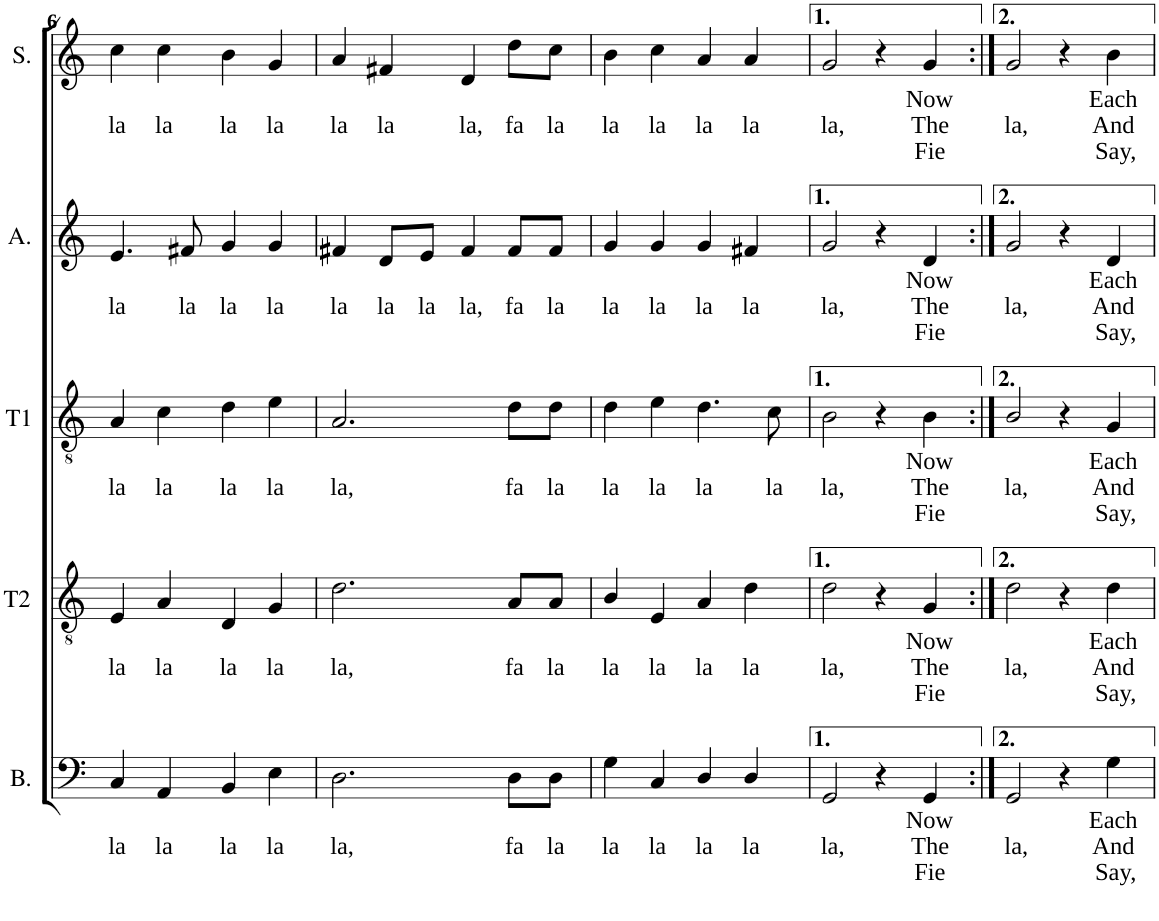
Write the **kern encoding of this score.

**kern	**text	**text	**text	**kern	**text	**text	**text	**kern	**text	**text	**text	**kern	**text	**text	**text	**kern	**text	**text	**text
*part5	*part5	*part5	*part5	*part4	*part4	*part4	*part4	*part3	*part3	*part3	*part3	*part2	*part2	*part2	*part2	*part1	*part1	*part1	*part1
*staff5	*staff5	*staff5	*staff5	*staff4	*staff4	*staff4	*staff4	*staff3	*staff3	*staff3	*staff3	*staff2	*staff2	*staff2	*staff2	*staff1	*staff1	*staff1	*staff1
*I"Basse	*	*	*	*I"Ténor 2	*	*	*	*I"Ténor 1	*	*	*	*I"Alto	*	*	*	*I"Soprano	*	*	*
*I'B.	*	*	*	*I'T2	*	*	*	*I'T1	*	*	*	*I'A.	*	*	*	*I'S.	*	*	*
!!LO:PB:g=z
*clefF4	*	*	*	*clefGv2	*	*	*	*clefGv2	*	*	*	*clefG2	*	*	*	*clefG2	*	*	*
*k[]	*	*	*	*k[]	*	*	*	*k[]	*	*	*	*k[]	*	*	*	*k[]	*	*	*
*M2/2	*	*	*	*M2/2	*	*	*	*M2/2	*	*	*	*M2/2	*	*	*	*M2/2	*	*	*
=6	=6	=6	=6	=6	=6	=6	=6	=6	=6	=6	=6	=6	=6	=6	=6	=6	=6	=6	=6
!	!	!LO:LY:b	!	!	!	!LO:LY:b	!	!	!	!LO:LY:b	!	!	!	!LO:LY:b	!	!	!	!LO:LY:b	!
4C/	.	la	.	4E/	.	la	.	4A/	.	la	.	4.e/	.	la	.	4cc\	.	la	.
!	!	!LO:LY:b	!	!	!	!LO:LY:b	!	!	!	!LO:LY:b	!	!	!	!	!	!	!	!LO:LY:b	!
4AA/	.	la	.	4A/	.	la	.	4c\	.	la	.	.	.	.	.	4cc\	.	la	.
!	!	!	!	!	!	!	!	!	!	!	!	!	!	!LO:LY:b	!	!	!	!	!
.	.	.	.	.	.	.	.	.	.	.	.	8f#X/	.	la	.	.	.	.	.
!	!	!LO:LY:b	!	!	!	!LO:LY:b	!	!	!	!LO:LY:b	!	!	!	!LO:LY:b	!	!	!	!LO:LY:b	!
4BB/	.	la	.	4D/	.	la	.	4d\	.	la	.	4g/	.	la	.	4b\	.	la	.
!	!	!LO:LY:b	!	!	!	!LO:LY:b	!	!	!	!LO:LY:b	!	!	!	!LO:LY:b	!	!	!	!LO:LY:b	!
4E\	.	la	.	4G/	.	la	.	4e\	.	la	.	4g/	.	la	.	4g/	.	la	.
=7	=7	=7	=7	=7	=7	=7	=7	=7	=7	=7	=7	=7	=7	=7	=7	=7	=7	=7	=7
!	!	!LO:LY:b	!	!	!	!LO:LY:b	!	!	!	!LO:LY:b	!	!	!	!LO:LY:b	!	!	!	!LO:LY:b	!
2.D\	.	la,	.	2.d\	.	la,	.	2.A/	.	la,	.	4f#X/	.	la	.	4a/	.	la	.
!	!	!	!	!	!	!	!	!	!	!	!	!	!	!LO:LY:b	!	!	!	!LO:LY:b	!
.	.	.	.	.	.	.	.	.	.	.	.	8d/L	.	la	.	4f#X/	.	la	.
!	!	!	!	!	!	!	!	!	!	!	!	!	!	!LO:LY:b	!	!	!	!	!
.	.	.	.	.	.	.	.	.	.	.	.	8e/J	.	la	.	.	.	.	.
!	!	!	!	!	!	!	!	!	!	!	!	!	!	!LO:LY:b	!	!	!	!LO:LY:b	!
.	.	.	.	.	.	.	.	.	.	.	.	4f#/	.	la,	.	4d/	.	la,	.
!	!	!LO:LY:b	!	!	!	!LO:LY:b	!	!	!	!LO:LY:b	!	!	!	!LO:LY:b	!	!	!	!LO:LY:b	!
8D\L	.	fa	.	8A/L	.	fa	.	8d\L	.	fa	.	8f#/L	.	fa	.	8dd\L	.	fa	.
!	!	!LO:LY:b	!	!	!	!LO:LY:b	!	!	!	!LO:LY:b	!	!	!	!LO:LY:b	!	!	!	!LO:LY:b	!
8D\J	.	la	.	8A/J	.	la	.	8d\J	.	la	.	8f#/J	.	la	.	8cc\J	.	la	.
=8	=8	=8	=8	=8	=8	=8	=8	=8	=8	=8	=8	=8	=8	=8	=8	=8	=8	=8	=8
!	!	!LO:LY:b	!	!	!	!LO:LY:b	!	!	!	!LO:LY:b	!	!	!	!LO:LY:b	!	!	!	!LO:LY:b	!
4G\	.	la	.	4B/	.	la	.	4d\	.	la	.	4g/	.	la	.	4b\	.	la	.
!	!	!LO:LY:b	!	!	!	!LO:LY:b	!	!	!	!LO:LY:b	!	!	!	!LO:LY:b	!	!	!	!LO:LY:b	!
4C/	.	la	.	4E/	.	la	.	4e\	.	la	.	4g/	.	la	.	4cc\	.	la	.
!	!	!LO:LY:b	!	!	!	!LO:LY:b	!	!	!	!LO:LY:b	!	!	!	!LO:LY:b	!	!	!	!LO:LY:b	!
4D/	.	la	.	4A/	.	la	.	4.d\	.	la	.	4g/	.	la	.	4a/	.	la	.
!	!	!LO:LY:b	!	!	!	!LO:LY:b	!	!	!	!	!	!	!	!LO:LY:b	!	!	!	!LO:LY:b	!
4D/	.	la	.	4d\	.	la	.	.	.	.	.	4f#X/	.	la	.	4a/	.	la	.
!	!	!	!	!	!	!	!	!	!	!LO:LY:b	!	!	!	!	!	!	!	!	!
.	.	.	.	.	.	.	.	8c\	.	la	.	.	.	.	.	.	.	.	.
=9	=9	=9	=9	=9	=9	=9	=9	=9	=9	=9	=9	=9	=9	=9	=9	=9	=9	=9	=9
!	!	!LO:LY:b	!	!	!	!LO:LY:b	!	!	!	!LO:LY:b	!	!	!	!LO:LY:b	!	!	!	!LO:LY:b	!
2GG/	.	la,	.	2d\	.	la,	.	2B\	.	la,	.	2g/	.	la,	.	2g/	.	la,	.
4r	.	.	.	4r	.	.	.	4r	.	.	.	4r	.	.	.	4r	.	.	.
!	!LO:LY:b	!LO:LY:b	!LO:LY:b	!	!LO:LY:b	!LO:LY:b	!LO:LY:b	!	!LO:LY:b	!LO:LY:b	!LO:LY:b	!	!LO:LY:b	!LO:LY:b	!LO:LY:b	!	!LO:LY:b	!LO:LY:b	!LO:LY:b
4GG/	Now	The	Fie	4G/	Now	The	Fie	4B\	Now	The	Fie	4d/	Now	The	Fie	4g/	Now	The	Fie
=10:|!	=10:|!	=10:|!	=10:|!	=10:|!	=10:|!	=10:|!	=10:|!	=10:|!	=10:|!	=10:|!	=10:|!	=10:|!	=10:|!	=10:|!	=10:|!	=10:|!	=10:|!	=10:|!	=10:|!
!	!	!LO:LY:b	!	!	!	!LO:LY:b	!	!	!	!LO:LY:b	!	!	!	!LO:LY:b	!	!	!	!LO:LY:b	!
2GG/	.	la,	.	2d\	.	la,	.	2B/	.	la,	.	2g/	.	la,	.	2g/	.	la,	.
4r	.	.	.	4r	.	.	.	4r	.	.	.	4r	.	.	.	4r	.	.	.
!	!LO:LY:b	!LO:LY:b	!LO:LY:b	!	!LO:LY:b	!LO:LY:b	!LO:LY:b	!	!LO:LY:b	!LO:LY:b	!LO:LY:b	!	!LO:LY:b	!LO:LY:b	!LO:LY:b	!	!LO:LY:b	!LO:LY:b	!LO:LY:b
4G\	Each	And	Say,	4d\	Each	And	Say,	4G/	Each	And	Say,	4d/	Each	And	Say,	4b\	Each	And	Say,
=	=	=	=	=	=	=	=	=	=	=	=	=	=	=	=	=	=	=	=
*-	*-	*-	*-	*-	*-	*-	*-	*-	*-	*-	*-	*-	*-	*-	*-	*-	*-	*-	*-
